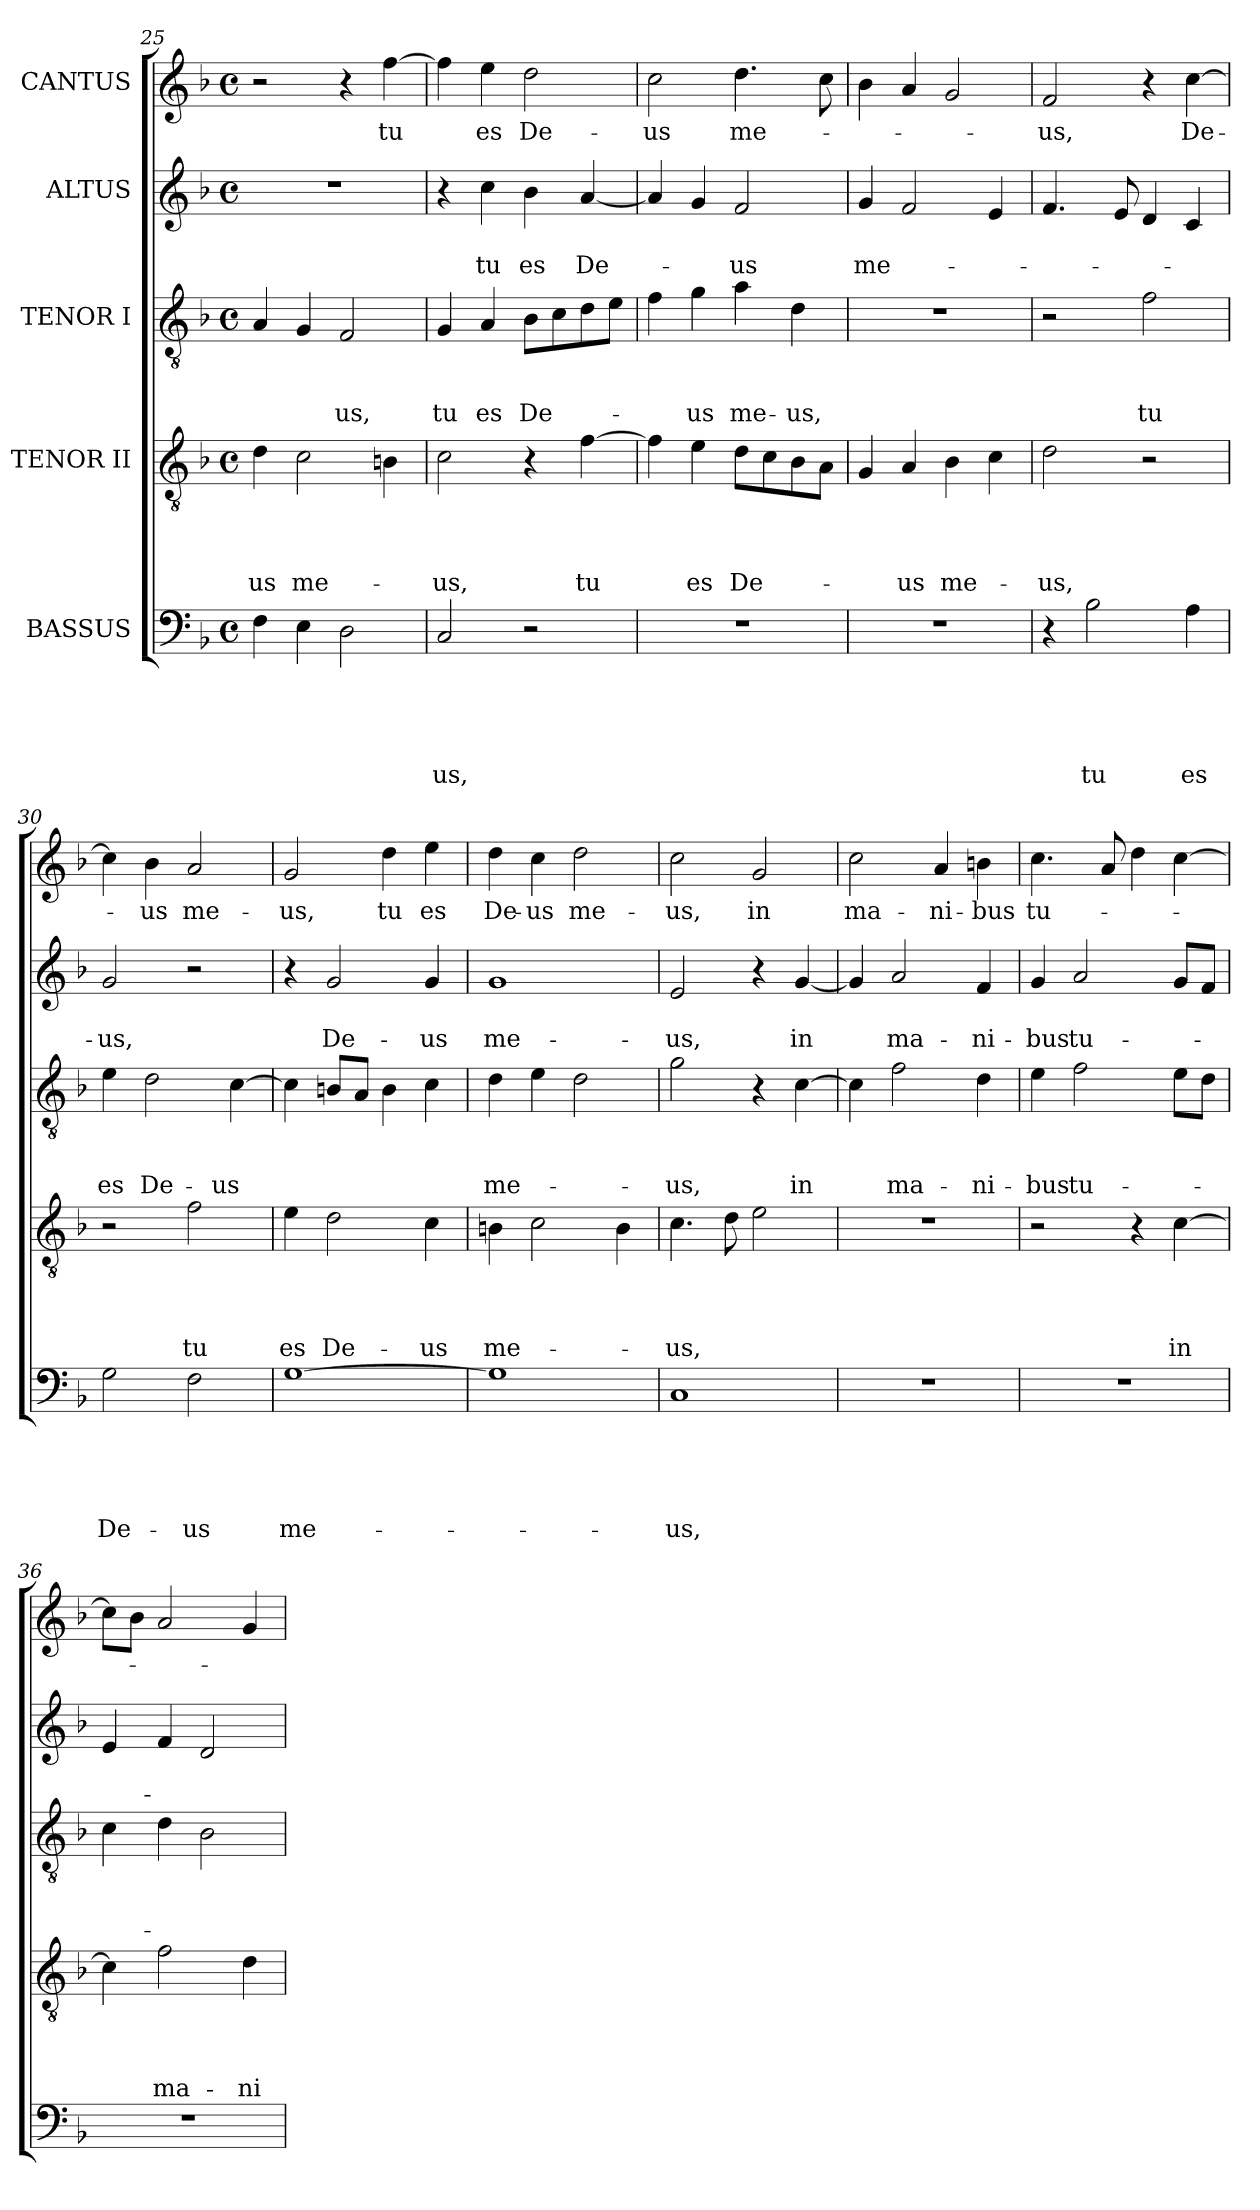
**kern	**text	**text	**text	**text	**text	**kern	**text	**text	**text	**text	**kern	**text	**text	**text	**kern	**text	**text	**kern	**text
*part5	*part5	*part5	*part5	*part5	*part5	*part4	*part4	*part4	*part4	*part4	*part3	*part3	*part3	*part3	*part2	*part2	*part2	*part1	*part1
*staff5	*staff5	*staff5	*staff5	*staff5	*staff5	*staff4	*staff4	*staff4	*staff4	*staff4	*staff3	*staff3	*staff3	*staff3	*staff2	*staff2	*staff2	*staff1	*staff1
*I"BASSUS	*	*	*	*	*	*I"TENOR II	*	*	*	*	*I"TENOR I	*	*	*	*I"ALTUS	*	*	*I"CANTUS	*
*clefF4	*	*	*	*	*	*clefGv2	*	*	*	*	*clefGv2	*	*	*	*clefG2	*	*	*clefG2	*
*k[b-]	*	*	*	*	*	*k[b-]	*	*	*	*	*k[b-]	*	*	*	*k[b-]	*	*	*k[b-]	*
*F:	*	*	*	*	*	*F:	*	*	*	*	*F:	*	*	*	*F:	*	*	*F:	*
*M4/4	*	*	*	*	*	*M4/4	*	*	*	*	*M4/4	*	*	*	*M4/4	*	*	*M4/4	*
*met(c)	*	*	*	*	*	*met(c)	*	*	*	*	*met(c)	*	*	*	*met(c)	*	*	*met(c)	*
=25	=25	=25	=25	=25	=25	=25	=25	=25	=25	=25	=25	=25	=25	=25	=25	=25	=25	=25	=25
4F\	.	.	.	.	.	4d\	.	.	.	-us	4A/	.	.	.	1r	.	.	2r	.
4E\	.	.	.	.	.	2c\	.	.	.	me-	4G/	.	.	.	.	.	.	.	.
2D\	.	.	.	.	.	.	.	.	.	.	2F/	.	.	-us,	.	.	.	4r	.
.	.	.	.	.	.	4B\	.	.	.	.	.	.	.	.	.	.	.	[4ff\	tu
=26	=26	=26	=26	=26	=26	=26	=26	=26	=26	=26	=26	=26	=26	=26	=26	=26	=26	=26	=26
2C/	.	.	.	.	-us,	2c\	.	.	.	-us,	4G/	.	.	tu	4r	.	.	4ff\]	.
.	.	.	.	.	.	.	.	.	.	.	4A/	.	.	es	4cc\	.	tu	4ee\	es
2r	.	.	.	.	.	4r	.	.	.	.	8B-\L	.	.	De-	4b-\	.	es	2dd\	De-
.	.	.	.	.	.	.	.	.	.	.	8c\	.	.	.	.	.	.	.	.
.	.	.	.	.	.	[4f\	.	.	.	tu	8d\	.	.	.	[4a/	.	De-	.	.
.	.	.	.	.	.	.	.	.	.	.	8e\J	.	.	.	.	.	.	.	.
=27	=27	=27	=27	=27	=27	=27	=27	=27	=27	=27	=27	=27	=27	=27	=27	=27	=27	=27	=27
1r	.	.	.	.	.	4f\]	.	.	.	.	4f\	.	.	.	4a/]	.	.	2cc\	-us
.	.	.	.	.	.	4e\	.	.	.	es	4g\	.	.	-us	4g/	.	.	.	.
.	.	.	.	.	.	8d\L	.	.	.	De-	4a\	.	.	me-	2f/	.	-us	4.dd\	me-
.	.	.	.	.	.	8c\	.	.	.	.	.	.	.	.	.	.	.	.	.
.	.	.	.	.	.	8B-\	.	.	.	.	4d\	.	.	-us,	.	.	.	.	.
.	.	.	.	.	.	8A\J	.	.	.	.	.	.	.	.	.	.	.	8cc\	.
=28	=28	=28	=28	=28	=28	=28	=28	=28	=28	=28	=28	=28	=28	=28	=28	=28	=28	=28	=28
1r	.	.	.	.	.	4G/	.	.	.	.	1r	.	.	.	4g/	.	me-	4b-\	.
.	.	.	.	.	.	4A/	.	.	.	-us	.	.	.	.	2f/	.	.	4a/	.
.	.	.	.	.	.	4B-\	.	.	.	me-	.	.	.	.	.	.	.	2g/	.
.	.	.	.	.	.	4c\	.	.	.	.	.	.	.	.	4e/	.	.	.	.
=29	=29	=29	=29	=29	=29	=29	=29	=29	=29	=29	=29	=29	=29	=29	=29	=29	=29	=29	=29
4r	.	.	.	.	.	2d\	.	.	.	-us,	2r	.	.	.	4.f/	.	.	2f/	-us,
2B-\	.	.	.	.	tu	.	.	.	.	.	.	.	.	.	.	.	.	.	.
.	.	.	.	.	.	.	.	.	.	.	.	.	.	.	8e/	.	.	.	.
.	.	.	.	.	.	2r	.	.	.	.	2f\	.	.	tu	4d/	.	.	4r	.
4A\	.	.	.	.	es	.	.	.	.	.	.	.	.	.	4c/	.	.	[4cc\	De-
!!LO:PB:g=z
=30	=30	=30	=30	=30	=30	=30	=30	=30	=30	=30	=30	=30	=30	=30	=30	=30	=30	=30	=30
2G\	.	.	.	.	De-	2r	.	.	.	.	4e\	.	.	es	2g/	.	-us,	4cc\]	.
.	.	.	.	.	.	.	.	.	.	.	2d\	.	.	De-	.	.	.	4b-\	-us
2F\	.	.	.	.	-us	2f\	.	.	.	tu	.	.	.	.	2r	.	.	2a/	me-
.	.	.	.	.	.	.	.	.	.	.	[4c\	.	.	-us	.	.	.	.	.
=31	=31	=31	=31	=31	=31	=31	=31	=31	=31	=31	=31	=31	=31	=31	=31	=31	=31	=31	=31
[1G	.	.	.	.	me-	4e\	.	.	.	es	4c\]	.	.	.	4r	.	.	2g/	-us,
.	.	.	.	.	.	2d\	.	.	.	De-	8Bn/L	.	.	.	2g/	.	De-	.	.
.	.	.	.	.	.	.	.	.	.	.	8A/J	.	.	.	.	.	.	.	.
.	.	.	.	.	.	.	.	.	.	.	4B\	.	.	.	.	.	.	4dd\	tu
.	.	.	.	.	.	4c\	.	.	.	-us	4c\	.	.	.	4g/	.	-us	4ee\	es
=32	=32	=32	=32	=32	=32	=32	=32	=32	=32	=32	=32	=32	=32	=32	=32	=32	=32	=32	=32
1G]	.	.	.	.	.	4Bn\	.	.	.	me-	4d\	.	.	me-	1g	.	me-	4dd\	De-
.	.	.	.	.	.	2c\	.	.	.	.	4e\	.	.	.	.	.	.	4cc\	-us
.	.	.	.	.	.	.	.	.	.	.	2d\	.	.	.	.	.	.	2dd\	me-
.	.	.	.	.	.	4B\	.	.	.	.	.	.	.	.	.	.	.	.	.
=33	=33	=33	=33	=33	=33	=33	=33	=33	=33	=33	=33	=33	=33	=33	=33	=33	=33	=33	=33
1C	.	.	.	.	-us,	4.c\	.	.	.	-us,	2g\	.	.	-us,	2e/	.	-us,	2cc\	-us,
.	.	.	.	.	.	8d\	.	.	.	.	.	.	.	.	.	.	.	.	.
.	.	.	.	.	.	2e\	.	.	.	.	4r	.	.	.	4r	.	.	2g/	in
.	.	.	.	.	.	.	.	.	.	.	[4c\	.	.	in	[4g/	.	in	.	.
=34	=34	=34	=34	=34	=34	=34	=34	=34	=34	=34	=34	=34	=34	=34	=34	=34	=34	=34	=34
1r	.	.	.	.	.	1r	.	.	.	.	4c\]	.	.	.	4g/]	.	.	2cc\	ma-
.	.	.	.	.	.	.	.	.	.	.	2f\	.	.	ma-	2a/	.	ma-	.	.
.	.	.	.	.	.	.	.	.	.	.	.	.	.	.	.	.	.	4a/	-ni-
.	.	.	.	.	.	.	.	.	.	.	4d\	.	.	-ni-	4f/	.	-ni-	4b\	-bus
=35	=35	=35	=35	=35	=35	=35	=35	=35	=35	=35	=35	=35	=35	=35	=35	=35	=35	=35	=35
1r	.	.	.	.	.	2r	.	.	.	.	4e\	.	.	-bus	4g/	.	-bus	4.cc\	tu-
.	.	.	.	.	.	.	.	.	.	.	2f\	.	.	tu-	2a/	.	tu-	.	.
.	.	.	.	.	.	.	.	.	.	.	.	.	.	.	.	.	.	8a/	.
.	.	.	.	.	.	4r	.	.	.	.	.	.	.	.	.	.	.	4dd\	.
.	.	.	.	.	.	[4c\	.	.	.	in	8e\L	.	.	.	8g/L	.	.	[4cc\	.
.	.	.	.	.	.	.	.	.	.	.	8d\J	.	.	.	8f/J	.	.	.	.
=36	=36	=36	=36	=36	=36	=36	=36	=36	=36	=36	=36	=36	=36	=36	=36	=36	=36	=36	=36
1r	.	.	.	.	.	4c\]	.	.	.	.	4c\	.	.	.	4e/	.	.	8cc\L]	.
.	.	.	.	.	.	.	.	.	.	.	.	.	.	.	.	.	.	8b-\J	.
.	.	.	.	.	.	2f\	.	.	.	ma-	4d\	.	.	.	4f/	.	.	2a/	.
.	.	.	.	.	.	.	.	.	.	.	2B-\	.	.	.	2d/	.	.	.	.
.	.	.	.	.	.	4d\	.	.	.	-ni-	.	.	.	.	.	.	.	4g/	.
=	=	=	=	=	=	=	=	=	=	=	=	=	=	=	=	=	=	=	=
*-	*-	*-	*-	*-	*-	*-	*-	*-	*-	*-	*-	*-	*-	*-	*-	*-	*-	*-	*-
